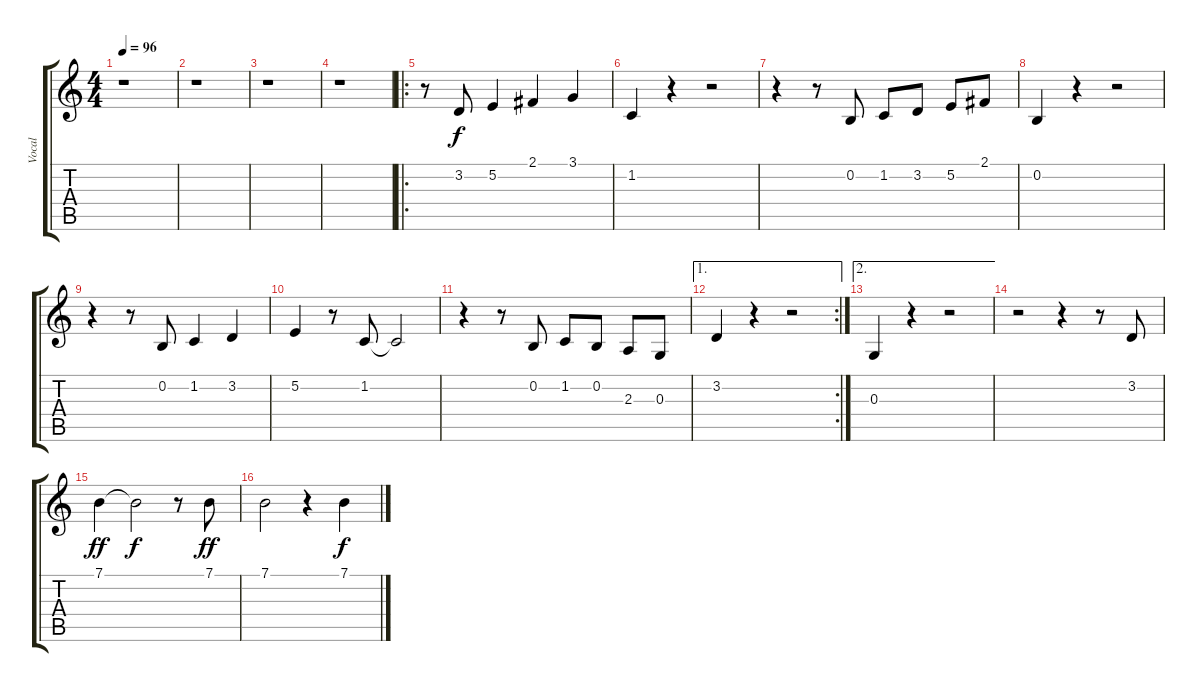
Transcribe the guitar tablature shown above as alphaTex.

\track ("Vocal" "Vocal") {instrument lead6voice}
\staff {score tabs}
\tuning (E4 B3 G3 D3 A2 E2) {hide}
\ts (4 4)
\tempo 96
\clef g2
\ks c
r.1{dy f instrument lead6voice} |
r.1 |
r.1 |
r.1 |
\ro
r.8 3.2.8 5.2.4 2.1.4 3.1.4 |
1.2.4 r.4 r.2 |
r.4 r.8 0.2.8 1.2.8 3.2.8 5.2.8 2.1.8 |
0.2.4 r.4 r.2 |
r.4 r.8 0.2.8 1.2.4 3.2.4 |
5.2.4 r.8 1.2.8 1.2{t}.2 |
r.4 r.8 0.2.8 1.2.8 0.2.8 2.3.8 0.3.8 |
\ae 1
\rc 2
3.2.4 r.4 r.2 |
\ae 2
0.3.4 r.4 r.2 |
r.2 r.4 r.8 3.2.8 |
7.1.4{dy ff} 7.1{t}.2{dy f} r.8 7.1.8{dy ff} |
7.1.2 r.4 7.1.4{dy f}
